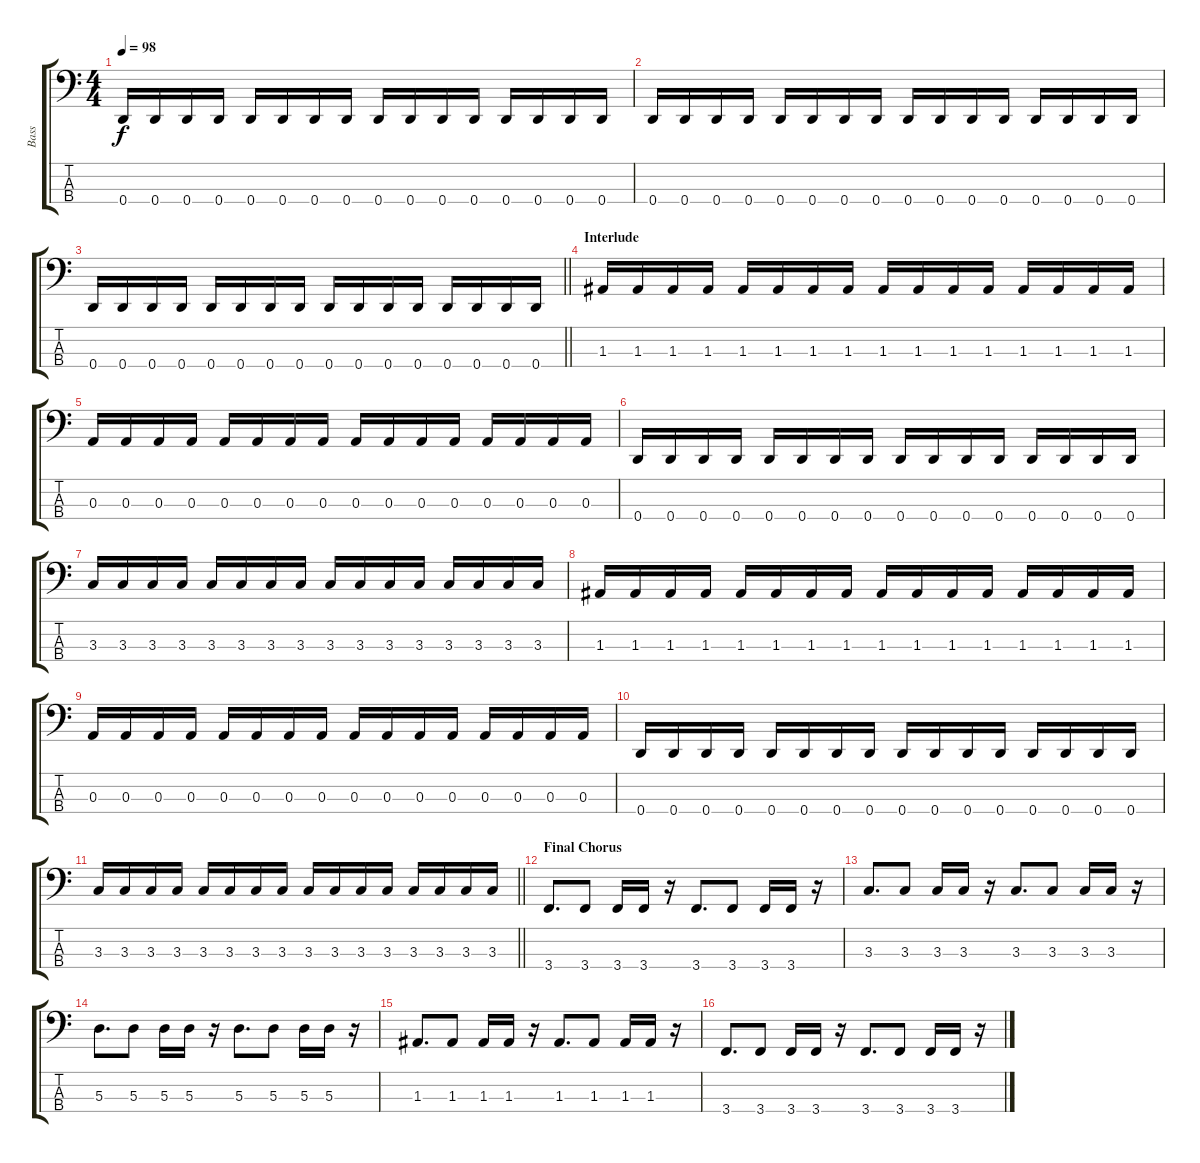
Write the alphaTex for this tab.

\track ("Bass" "Bass") {instrument electricbassfinger}
\staff {score tabs}
\tuning (G2 D2 A1 D1) {hide}
\ts (4 4)
\tempo 98
\clef f4
\ks c
0.4.16{dy f} 0.4.16 0.4.16 0.4.16 0.4.16 0.4.16 0.4.16 0.4.16 0.4.16 0.4.16 0.4.16 0.4.16 0.4.16 0.4.16 0.4.16 0.4.16 |
0.4.16 0.4.16 0.4.16 0.4.16 0.4.16 0.4.16 0.4.16 0.4.16 0.4.16 0.4.16 0.4.16 0.4.16 0.4.16 0.4.16 0.4.16 0.4.16 |
\barLineRight lightlight
0.4.16 0.4.16 0.4.16 0.4.16 0.4.16 0.4.16 0.4.16 0.4.16 0.4.16 0.4.16 0.4.16 0.4.16 0.4.16 0.4.16 0.4.16 0.4.16 |
\section ("" "Interlude")
1.3.16 1.3.16 1.3.16 1.3.16 1.3.16 1.3.16 1.3.16 1.3.16 1.3.16 1.3.16 1.3.16 1.3.16 1.3.16 1.3.16 1.3.16 1.3.16 |
0.3.16 0.3.16 0.3.16 0.3.16 0.3.16 0.3.16 0.3.16 0.3.16 0.3.16 0.3.16 0.3.16 0.3.16 0.3.16 0.3.16 0.3.16 0.3.16 |
0.4.16 0.4.16 0.4.16 0.4.16 0.4.16 0.4.16 0.4.16 0.4.16 0.4.16 0.4.16 0.4.16 0.4.16 0.4.16 0.4.16 0.4.16 0.4.16 |
3.3.16 3.3.16 3.3.16 3.3.16 3.3.16 3.3.16 3.3.16 3.3.16 3.3.16 3.3.16 3.3.16 3.3.16 3.3.16 3.3.16 3.3.16 3.3.16 |
1.3.16 1.3.16 1.3.16 1.3.16 1.3.16 1.3.16 1.3.16 1.3.16 1.3.16 1.3.16 1.3.16 1.3.16 1.3.16 1.3.16 1.3.16 1.3.16 |
0.3.16 0.3.16 0.3.16 0.3.16 0.3.16 0.3.16 0.3.16 0.3.16 0.3.16 0.3.16 0.3.16 0.3.16 0.3.16 0.3.16 0.3.16 0.3.16 |
0.4.16 0.4.16 0.4.16 0.4.16 0.4.16 0.4.16 0.4.16 0.4.16 0.4.16 0.4.16 0.4.16 0.4.16 0.4.16 0.4.16 0.4.16 0.4.16 |
\barLineRight lightlight
3.3.16 3.3.16 3.3.16 3.3.16 3.3.16 3.3.16 3.3.16 3.3.16 3.3.16 3.3.16 3.3.16 3.3.16 3.3.16 3.3.16 3.3.16 3.3.16 |
\section ("" "Final Chorus")
3.4.8{d} 3.4.8 3.4.16 3.4.16 r.16 3.4.8{d} 3.4.8 3.4.16 3.4.16 r.16 |
3.3.8{d} 3.3.8 3.3.16 3.3.16 r.16 3.3.8{d} 3.3.8 3.3.16 3.3.16 r.16 |
5.3.8{d} 5.3.8 5.3.16 5.3.16 r.16 5.3.8{d} 5.3.8 5.3.16 5.3.16 r.16 |
1.3.8{d} 1.3.8 1.3.16 1.3.16 r.16 1.3.8{d} 1.3.8 1.3.16 1.3.16 r.16 |
3.4.8{d} 3.4.8 3.4.16 3.4.16 r.16 3.4.8{d} 3.4.8 3.4.16 3.4.16 r.16
